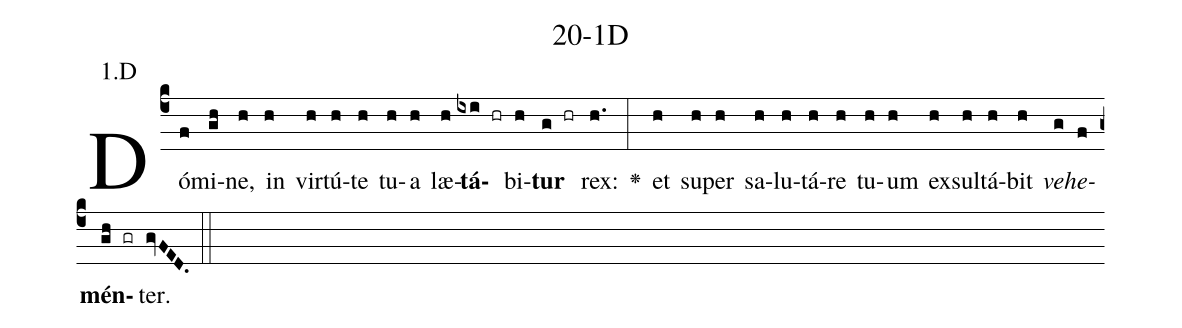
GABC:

name: 20-1D;
annotation: 1.D;
%%
(c4)Dó(f)mi(gh)ne,(h) in(h) vir(h)tú(h)te(h) tu(h)a(h) læ(h)<b>tá</b>(ixi hr)bi(h)<b>tur</b>(g hr) rex:(h.) <v>\greheightstar</v>(:) et(h) su(h)per(h) sa(h)lu(h)tá(h)re(h) tu(h)um(h) ex(h)sul(h)tá(h)bit(h) <i>ve</i>(g)<i>he</i>(f)<b>mén</b>(gh gr)ter.(gvFED.) (::)


%E(h) u(h) o(g) u(f) a(gh) e.(gvFED.) (::)
